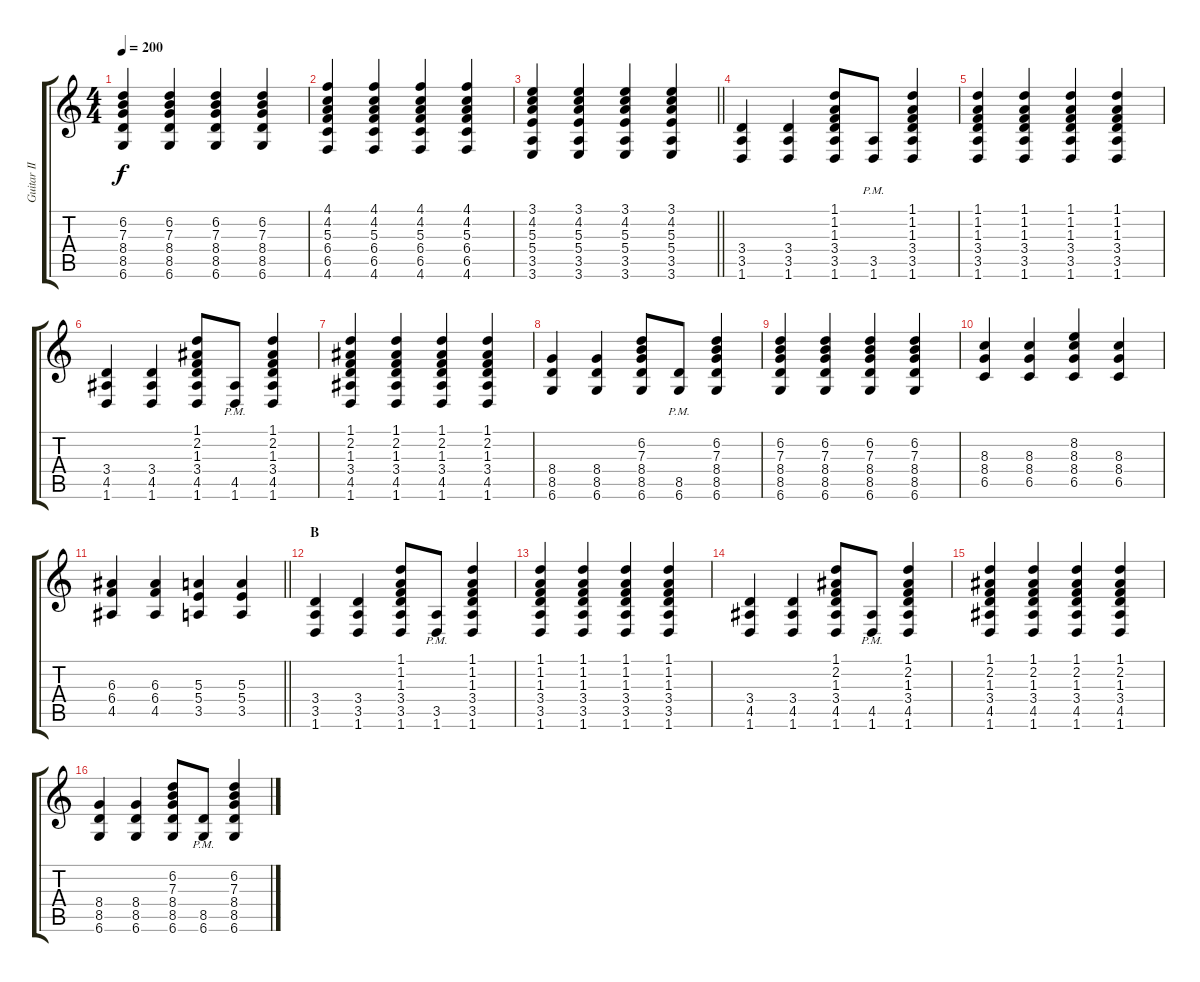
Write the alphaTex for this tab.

\track ("Guitar II" "Guitar II") {instrument distortionguitar}
\staff {score tabs}
\tuning (Db4 Ab3 E3 B2 Gb2 Db2) {hide}
\ts (4 4)
\tempo 200
\clef g2
\ks c
(6.2 7.3 8.4 8.5 6.6).4{dy f} (6.2 7.3 8.4 8.5 6.6).4 (6.2 7.3 8.4 8.5 6.6).4 (6.2 7.3 8.4 8.5 6.6).4 |
(4.1 4.2 5.3 6.4 6.5 4.6).4 (4.1 4.2 5.3 6.4 6.5 4.6).4 (4.1 4.2 5.3 6.4 6.5 4.6).4 (4.1 4.2 5.3 6.4 6.5 4.6).4 |
\barLineRight lightlight
(3.1 4.2 5.3 5.4 3.5 3.6).4 (3.1 4.2 5.3 5.4 3.5 3.6).4 (3.1 4.2 5.3 5.4 3.5 3.6).4 (3.1 4.2 5.3 5.4 3.5 3.6).4 |
(3.4 3.5 1.6).4 (3.4 3.5 1.6).4 (1.1 1.2 1.3 3.4 3.5 1.6).8 (3.5{pm} 1.6{pm}).8 (1.1 1.2 1.3 3.4 3.5 1.6).4 |
(1.1 1.2 1.3 3.4 3.5 1.6).4 (1.1 1.2 1.3 3.4 3.5 1.6).4 (1.1 1.2 1.3 3.4 3.5 1.6).4 (1.1 1.2 1.3 3.4 3.5 1.6).4 |
(3.4 4.5 1.6).4 (3.4 4.5 1.6).4 (1.1 2.2 1.3 3.4 4.5 1.6).8 (4.5{pm} 1.6{pm}).8 (1.1 2.2 1.3 3.4 4.5 1.6).4 |
(1.1 2.2 1.3 3.4 4.5 1.6).4 (1.1 2.2 1.3 3.4 4.5 1.6).4 (1.1 2.2 1.3 3.4 4.5 1.6).4 (1.1 2.2 1.3 3.4 4.5 1.6).4 |
(8.4 8.5 6.6).4 (8.4 8.5 6.6).4 (6.2 7.3 8.4 8.5 6.6).8 (8.5{pm} 6.6{pm}).8 (6.2 7.3 8.4 8.5 6.6).4 |
(6.2 7.3 8.4 8.5 6.6).4 (6.2 7.3 8.4 8.5 6.6).4 (6.2 7.3 8.4 8.5 6.6).4 (6.2 7.3 8.4 8.5 6.6).4 |
(8.3 8.4 6.5).4 (8.3 8.4 6.5).4 (8.2 8.3 8.4 6.5).4 (8.3 8.4 6.5).4 |
\barLineRight lightlight
(6.3 6.4 4.5).4 (6.3 6.4 4.5).4 (5.3 5.4 3.5).4 (5.3 5.4 3.5).4 |
\section ("" "B")
(3.4 3.5 1.6).4 (3.4 3.5 1.6).4 (1.1 1.2 1.3 3.4 3.5 1.6).8 (3.5{pm} 1.6{pm}).8 (1.1 1.2 1.3 3.4 3.5 1.6).4 |
(1.1 1.2 1.3 3.4 3.5 1.6).4 (1.1 1.2 1.3 3.4 3.5 1.6).4 (1.1 1.2 1.3 3.4 3.5 1.6).4 (1.1 1.2 1.3 3.4 3.5 1.6).4 |
(3.4 4.5 1.6).4 (3.4 4.5 1.6).4 (1.1 2.2 1.3 3.4 4.5 1.6).8 (4.5{pm} 1.6{pm}).8 (1.1 2.2 1.3 3.4 4.5 1.6).4 |
(1.1 2.2 1.3 3.4 4.5 1.6).4 (1.1 2.2 1.3 3.4 4.5 1.6).4 (1.1 2.2 1.3 3.4 4.5 1.6).4 (1.1 2.2 1.3 3.4 4.5 1.6).4 |
(8.4 8.5 6.6).4 (8.4 8.5 6.6).4 (6.2 7.3 8.4 8.5 6.6).8 (8.5{pm} 6.6{pm}).8 (6.2 7.3 8.4 8.5 6.6).4
